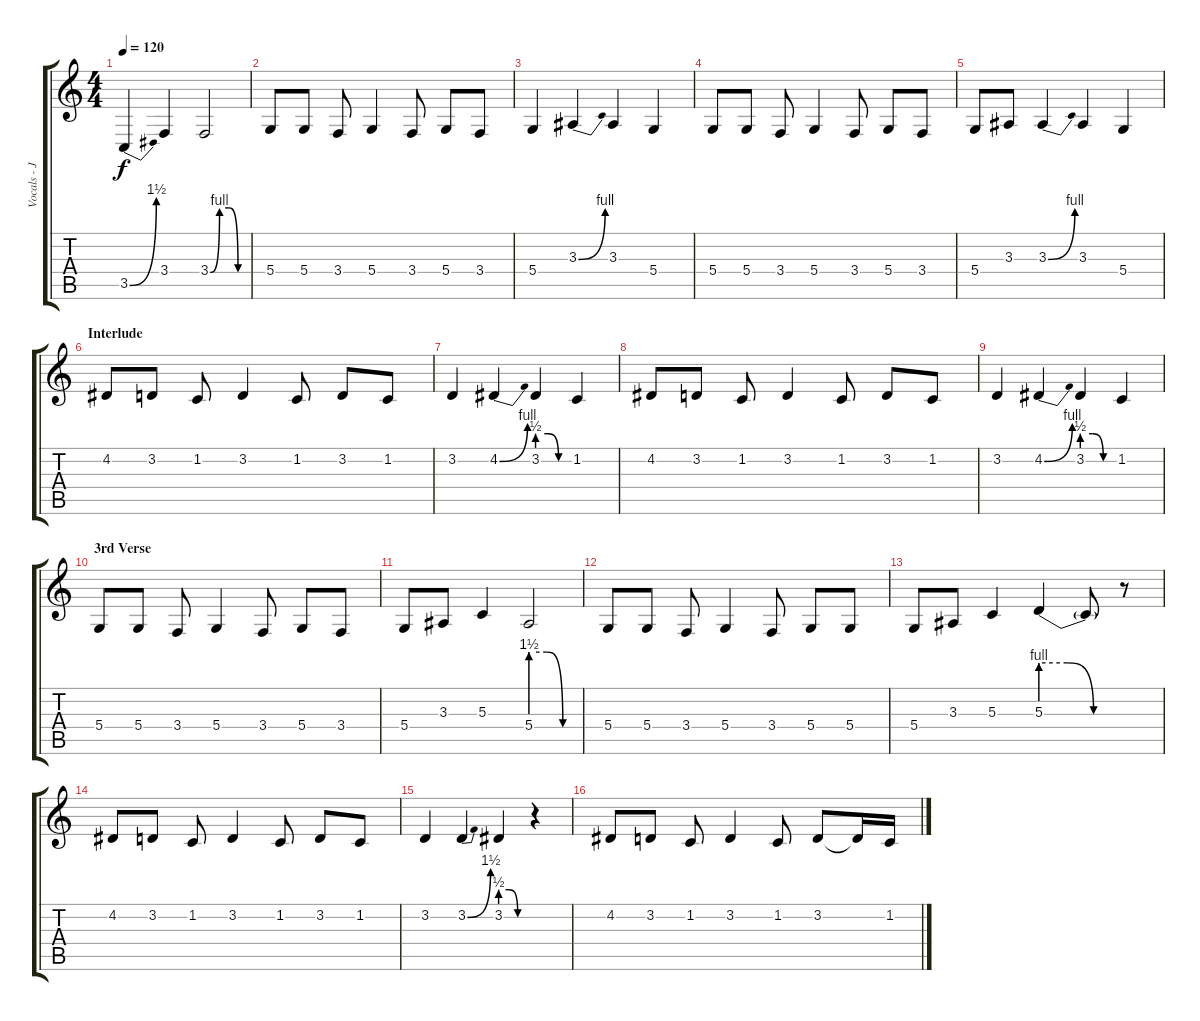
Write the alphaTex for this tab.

\track ("Vocals - John Frusciante" "Vocals - J") {instrument oboe}
\staff {score tabs}
\tuning (E4 B3 G3 D3 A2 E2) {hide}
\ts (4 4)
\tempo 120
\clef g2
\ks c
3.5{be (bend 0 0 60 6)}.4{dy f} 3.4.4 3.4{be (custom 0 0 15 4 30 4 45 0 60 0)}.2 |
5.4.8 5.4.8 3.4.8 5.4.4 3.4.8 5.4.8 3.4.8 |
5.4.4 3.3{be (bend 0 0 60 4)}.4 3.3.4 5.4.4 |
5.4.8 5.4.8 3.4.8 5.4.4 3.4.8 5.4.8 3.4.8 |
5.4.8 3.3.8 3.3{be (bend 0 0 60 4)}.4 3.3.4 5.4.4 |
\section ("" "Interlude")
4.2.8 3.2.8 1.2.8 3.2.4 1.2.8 3.2.8 1.2.8 |
3.2.4 4.2{be (bend 0 0 60 4)}.4 3.2{be (custom 0 2 20 2 40 0 60 0)}.4 1.2.4 |
4.2.8 3.2.8 1.2.8 3.2.4 1.2.8 3.2.8 1.2.8 |
3.2.4 4.2{be (bend 0 0 60 4)}.4 3.2{be (custom 0 2 20 2 40 0 60 0)}.4 1.2.4 |
\section ("" "3rd Verse")
5.4.8 5.4.8 3.4.8 5.4.4 3.4.8 5.4.8 3.4.8 |
5.4.8 3.3.8 5.3.4 5.4{be (custom 0 6 20 6 40 0 60 0)}.2 |
5.4.8 5.4.8 3.4.8 5.4.4 3.4.8 5.4.8 5.4.8 |
5.4.8 3.3.8 5.3.4 5.3{be (custom 0 4 20 4 40 0 60 0)}.4 5.3{t}.8 r.8 |
4.2.8 3.2.8 1.2.8 3.2.4 1.2.8 3.2.8 1.2.8 |
3.2.4 3.2{be (bend 0 0 60 6)}.4 3.2{be (custom 0 2 20 2 40 0 60 0)}.4 r.4 |
4.2.8 3.2.8 1.2.8 3.2.4 1.2.8 3.2.8 3.2{t}.16 1.2.16
